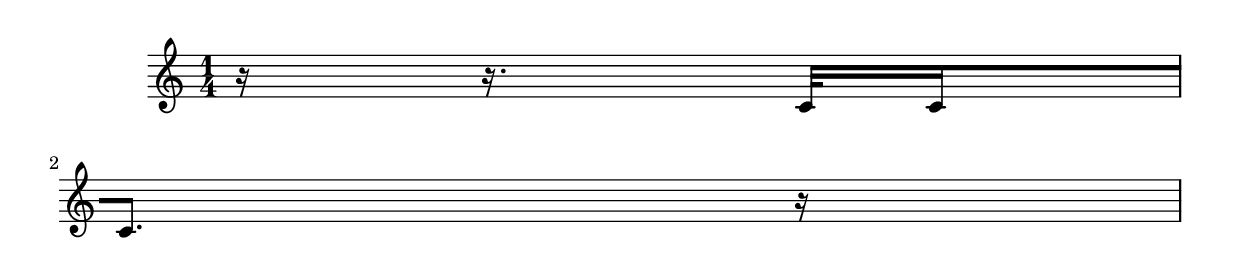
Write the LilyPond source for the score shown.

\header {
  texidoc = "beamlets don't run to end of line if there are no other
  beamlets on the same height."

}
\version "2.17.6"

\paper {
  raggedright = ##t
}

\relative c' {
  \time 1/4
  \override Beam.breakable = ##t
  r16 r16. c32[ c16 \break c8. ] r16
}
